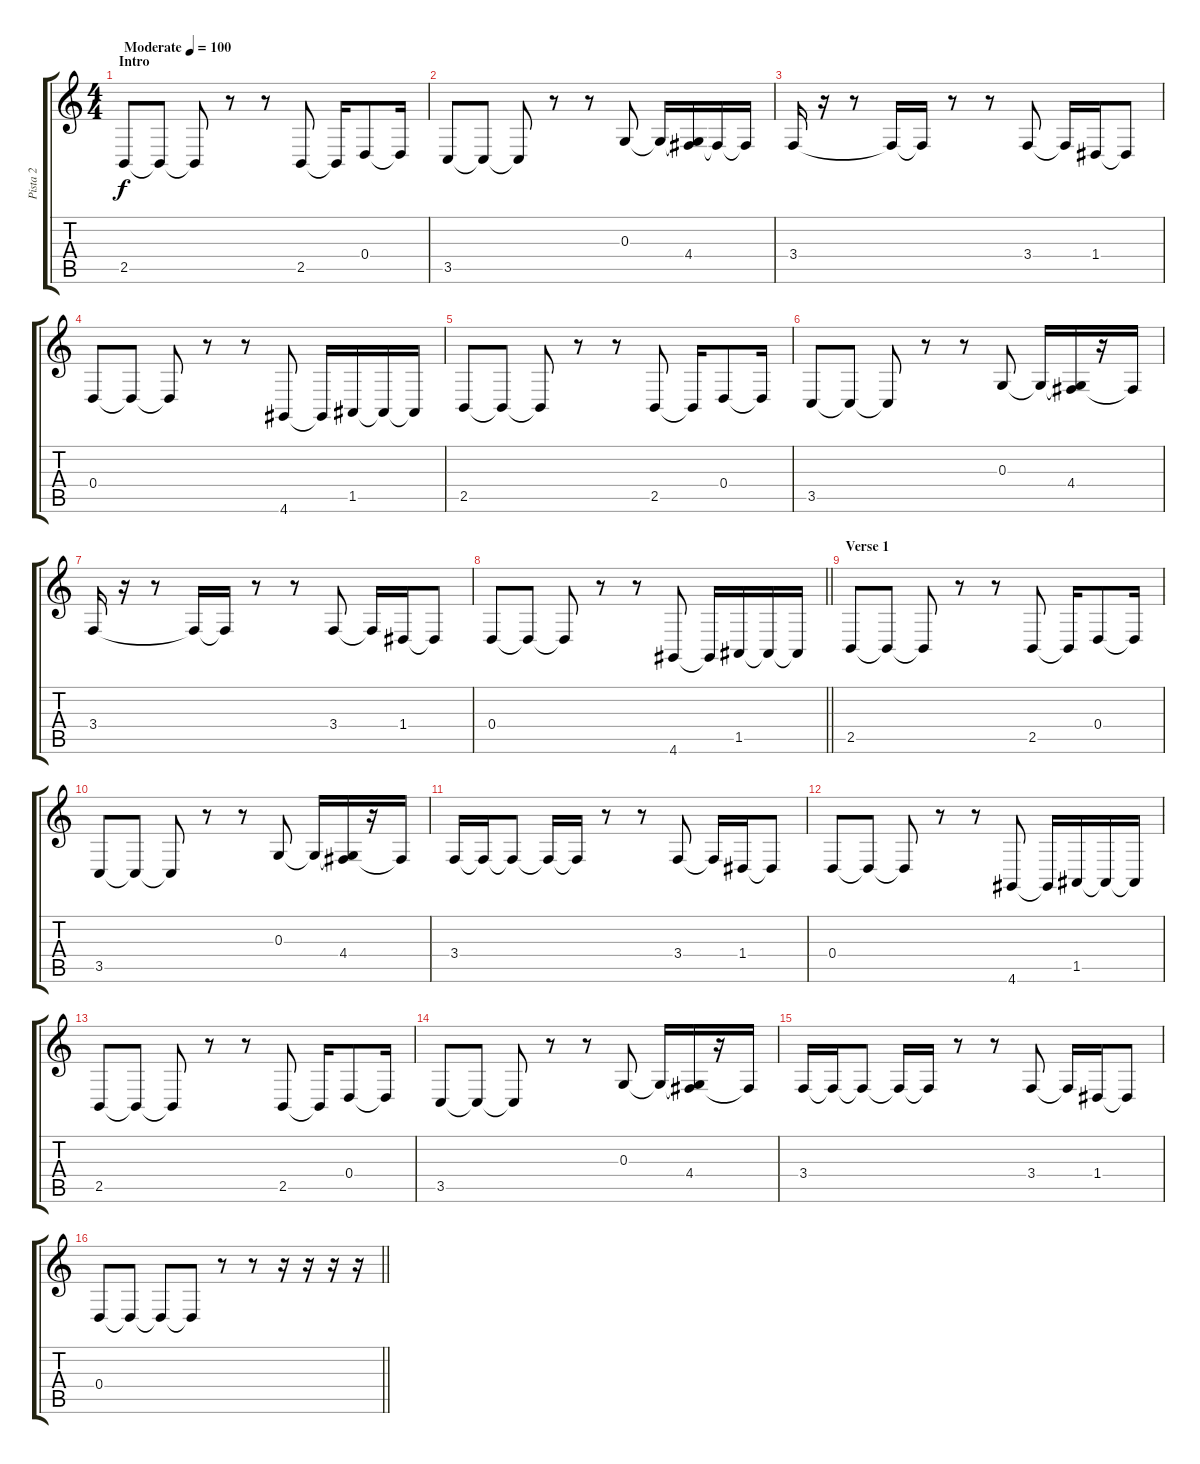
\track ("Pista 2" "Pista 2") {instrument acousticgrandpiano}
\staff {score tabs}
\tuning (E4 B3 G3 D3 A2 E2) {hide}
\ts (4 4)
\section ("" "Intro")
\tempo (100 "Moderate")
\clef g2
\ks c
2.5.8{dy f instrument acousticgrandpiano} 2.5{t}.8 2.5{t}.8 r.8 r.8 2.5.8 2.5{t}.16 0.4.8 0.4{t}.16 |
3.5.8 3.5{t}.8 3.5{t}.8 r.8 r.8 0.3.8 0.3{t}.16 (0.3{t} 4.4).16 4.4{t}.16 4.4{t}.16 |
3.4.16 r.16 r.8 3.4{t}.16 3.4{t}.16 r.8 r.8 3.4.8 3.4{t}.16 1.4.16 1.4{t}.8 |
0.4.8 0.4{t}.8 0.4{t}.8 r.8 r.8 4.6.8 4.6{t}.16 1.5.16 1.5{t}.16 1.5{t}.16 |
2.5.8 2.5{t}.8 2.5{t}.8 r.8 r.8 2.5.8 2.5{t}.16 0.4.8 0.4{t}.16 |
3.5.8 3.5{t}.8 3.5{t}.8 r.8 r.8 0.3.8 0.3{t}.16 (0.3{t} 4.4).16 r.16 4.4{t}.16 |
3.4.16 r.16 r.8 3.4{t}.16 3.4{t}.16 r.8 r.8 3.4.8 3.4{t}.16 1.4.16 1.4{t}.8 |
\barLineRight lightlight
0.4.8 0.4{t}.8 0.4{t}.8 r.8 r.8 4.6.8 4.6{t}.16 1.5.16 1.5{t}.16 1.5{t}.16 |
\section ("" "Verse 1")
2.5.8 2.5{t}.8 2.5{t}.8 r.8 r.8 2.5.8 2.5{t}.16 0.4.8 0.4{t}.16 |
3.5.8 3.5{t}.8 3.5{t}.8 r.8 r.8 0.3.8 0.3{t}.16 (0.3{t} 4.4).16 r.16 4.4{t}.16 |
3.4.16 3.4{t}.16 3.4{t}.8 3.4{t}.16 3.4{t}.16 r.8 r.8 3.4.8 3.4{t}.16 1.4.16 1.4{t}.8 |
0.4.8 0.4{t}.8 0.4{t}.8 r.8 r.8 4.6.8 4.6{t}.16 1.5.16 1.5{t}.16 1.5{t}.16 |
2.5.8 2.5{t}.8 2.5{t}.8 r.8 r.8 2.5.8 2.5{t}.16 0.4.8 0.4{t}.16 |
3.5.8 3.5{t}.8 3.5{t}.8 r.8 r.8 0.3.8 0.3{t}.16 (0.3{t} 4.4).16 r.16 4.4{t}.16 |
3.4.16 3.4{t}.16 3.4{t}.8 3.4{t}.16 3.4{t}.16 r.8 r.8 3.4.8 3.4{t}.16 1.4.16 1.4{t}.8 |
\barLineRight lightlight
0.4.8 0.4{t}.8 0.4{t}.8 0.4{t}.8 r.8 r.8 r.16 r.16 r.16 r.16
